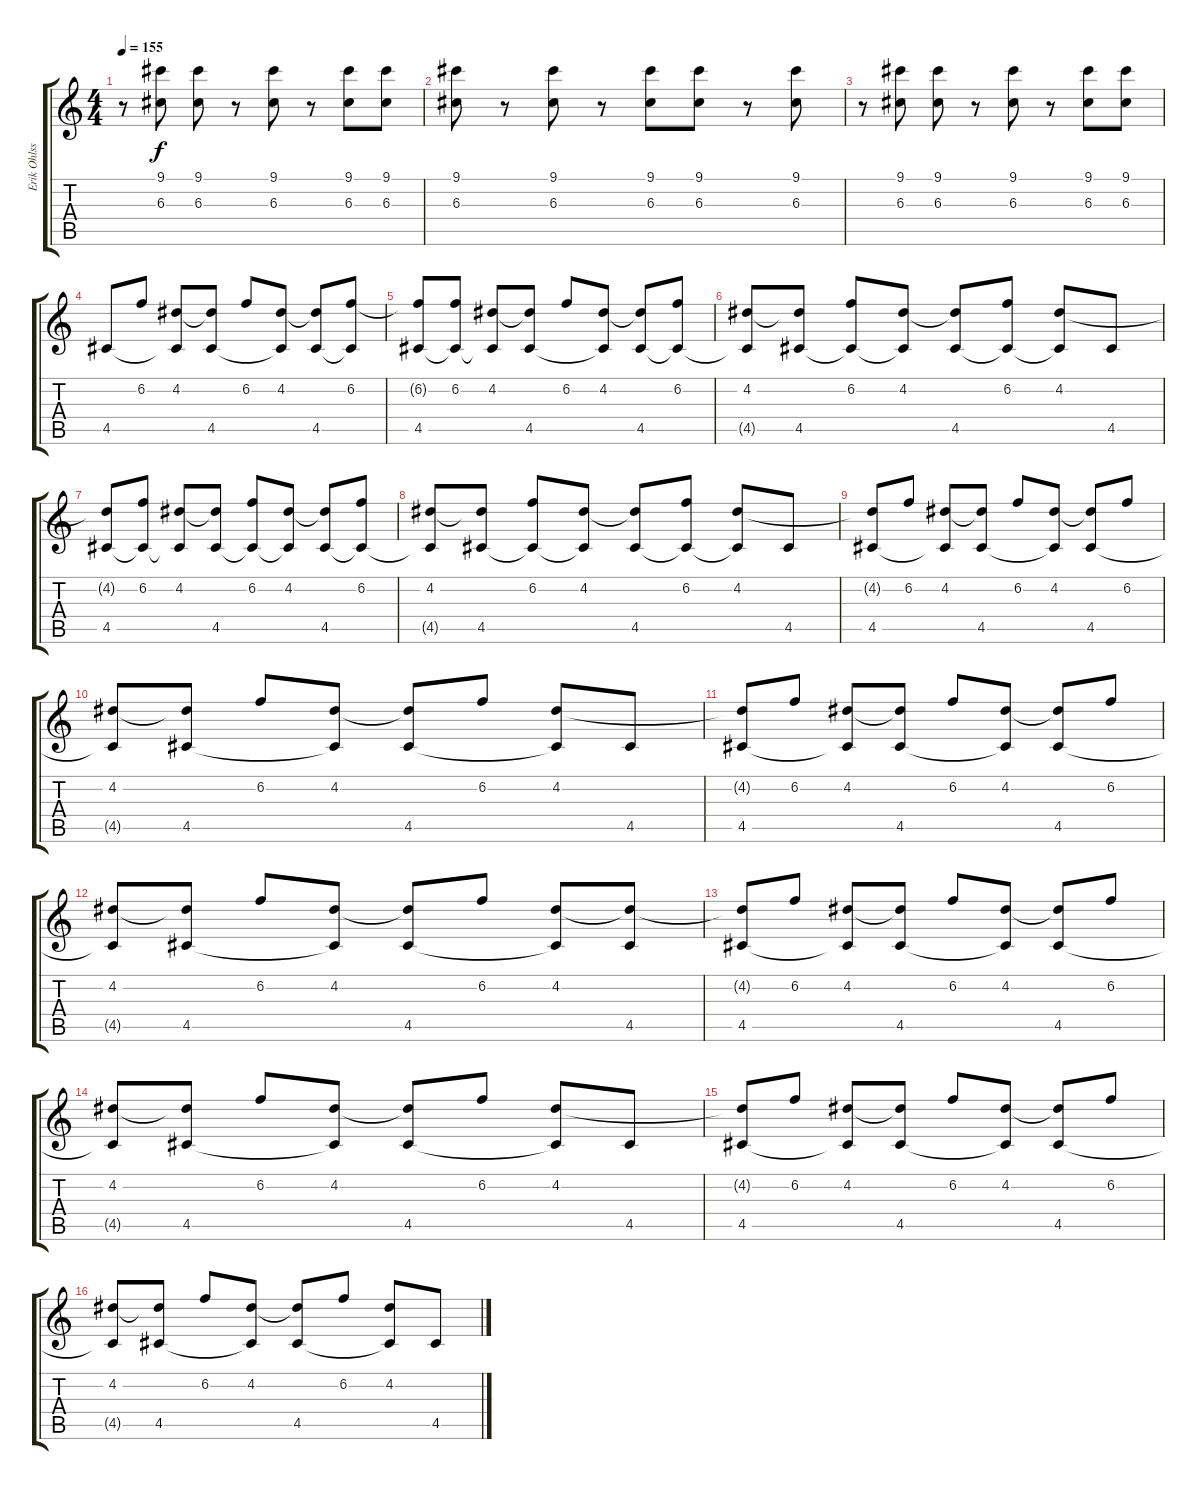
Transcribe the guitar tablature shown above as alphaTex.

\track ("Erik Ohlsson Lead" "Erik Ohlss") {instrument overdrivenguitar}
\staff {score tabs}
\tuning (E4 B3 G3 D3 A2 E2) {hide}
\ts (4 4)
\tempo 155
\clef g2
\ks c
r.8{dy f} (9.1 6.3).8 (9.1 6.3).8 r.8 (9.1 6.3).8 r.8 (9.1 6.3).8 (9.1 6.3).8 |
(9.1 6.3).8 r.8 (9.1 6.3).8 r.8 (9.1 6.3).8 (9.1 6.3).8 r.8 (9.1 6.3).8 |
r.8 (9.1 6.3).8 (9.1 6.3).8 r.8 (9.1 6.3).8 r.8 (9.1 6.3).8 (9.1 6.3).8 |
4.5.8{instrument electricguitarclean} 6.2.8 (4.2 4.5{t}).8 (4.2{t} 4.5).8 6.2.8 (4.2 4.5{t}).8 (4.2{t} 4.5).8 (6.2 4.5{t}).8 |
(6.2{t} 4.5).8 (6.2 4.5{t}).8 (4.2 4.5{t}).8 (4.2{t} 4.5).8 6.2.8 (4.2 4.5{t}).8 (4.2{t} 4.5).8 (6.2 4.5{t}).8 |
(4.2 4.5{t}).8 (4.2{t} 4.5).8 (6.2 4.5{t}).8 (4.2 4.5{t}).8 (4.2{t} 4.5).8 (6.2 4.5{t}).8 (4.2 4.5{t}).8 4.5.8 |
(4.2{t} 4.5).8 (6.2 4.5{t}).8 (4.2 4.5{t}).8 (4.2{t} 4.5).8 (6.2 4.5{t}).8 (4.2 4.5{t}).8 (4.2{t} 4.5).8 (6.2 4.5{t}).8 |
(4.2 4.5{t}).8 (4.2{t} 4.5).8 (6.2 4.5{t}).8 (4.2 4.5{t}).8 (4.2{t} 4.5).8 (6.2 4.5{t}).8 (4.2 4.5{t}).8 4.5.8 |
(4.2{t} 4.5).8 6.2.8 (4.2 4.5{t}).8 (4.2{t} 4.5).8 6.2.8 (4.2 4.5{t}).8 (4.2{t} 4.5).8 6.2.8 |
(4.2 4.5{t}).8 (4.2{t} 4.5).8 6.2.8 (4.2 4.5{t}).8 (4.2{t} 4.5).8 6.2.8 (4.2 4.5{t}).8 4.5.8 |
(4.2{t} 4.5).8 6.2.8 (4.2 4.5{t}).8 (4.2{t} 4.5).8 6.2.8 (4.2 4.5{t}).8 (4.2{t} 4.5).8 6.2.8 |
(4.2 4.5{t}).8 (4.2{t} 4.5).8 6.2.8 (4.2 4.5{t}).8 (4.2{t} 4.5).8 6.2.8 (4.2 4.5{t}).8 (4.2{t} 4.5).8 |
(4.2{t} 4.5).8 6.2.8 (4.2 4.5{t}).8 (4.2{t} 4.5).8 6.2.8 (4.2 4.5{t}).8 (4.2{t} 4.5).8 6.2.8 |
(4.2 4.5{t}).8 (4.2{t} 4.5).8 6.2.8 (4.2 4.5{t}).8 (4.2{t} 4.5).8 6.2.8 (4.2 4.5{t}).8 4.5.8 |
(4.2{t} 4.5).8 6.2.8 (4.2 4.5{t}).8 (4.2{t} 4.5).8 6.2.8 (4.2 4.5{t}).8 (4.2{t} 4.5).8 6.2.8 |
(4.2 4.5{t}).8 (4.2{t} 4.5).8 6.2.8 (4.2 4.5{t}).8 (4.2{t} 4.5).8 6.2.8 (4.2 4.5{t}).8 4.5.8
